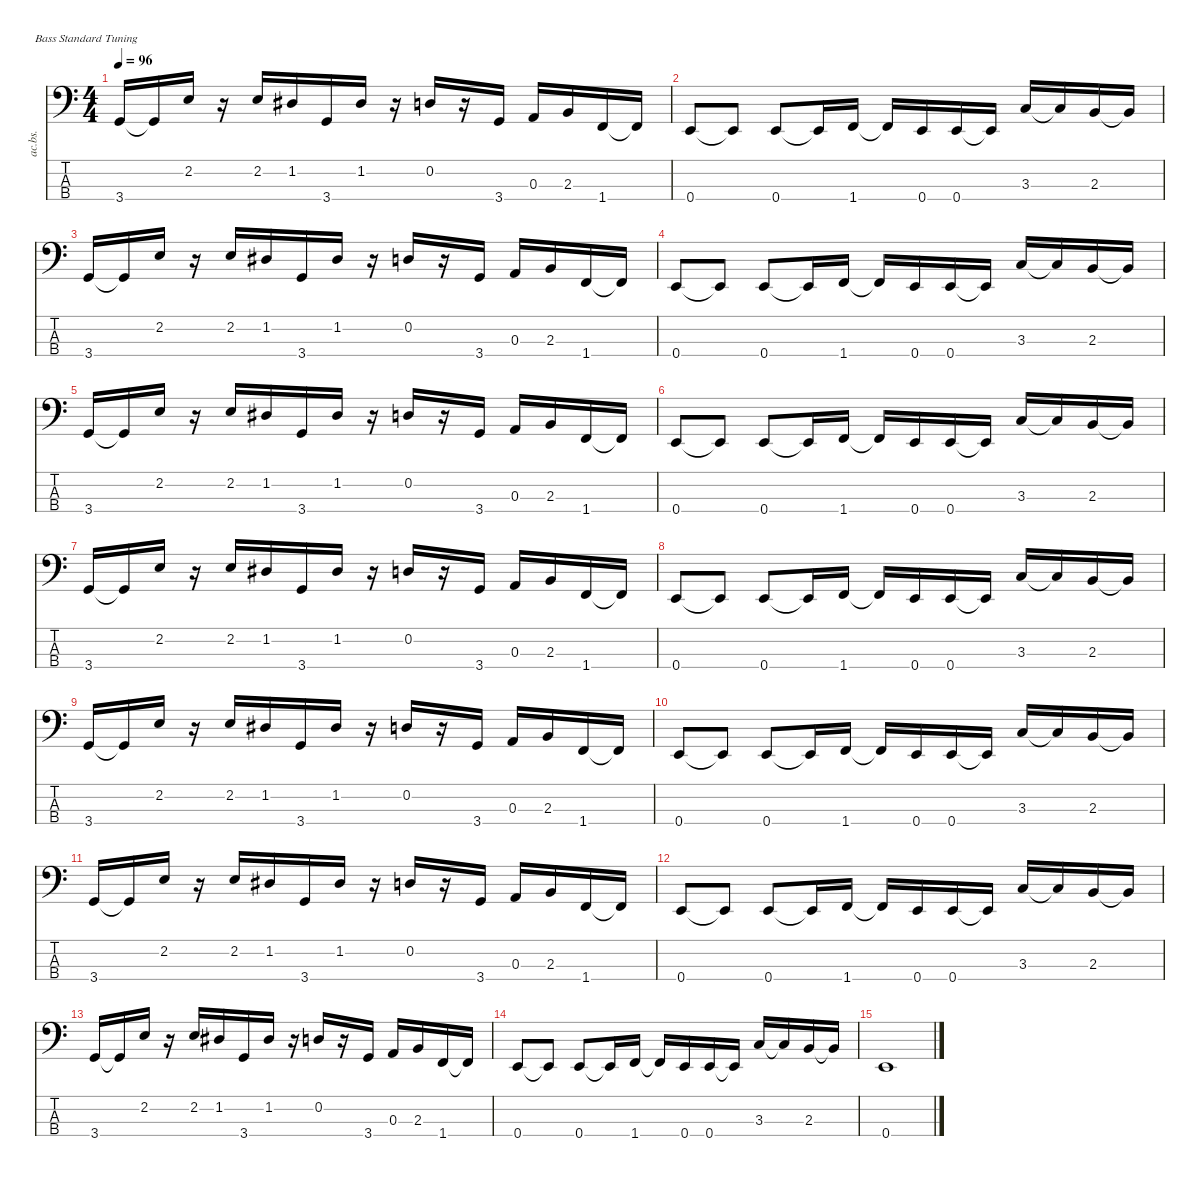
\defaultSystemsLayout 4
\hideDynamics
\bracketExtendMode nobrackets
\otherSystemsTrackNameOrientation horizontal
\track ("Acoustic Bass" "ac.bs.") {instrument acousticbass}
\staff {score tabs}
\tuning (G2 D2 A1 E1)
\ts (4 4)
\tempo 96
\clef f4
\ks c
3.4.16{dy mf beam Up} 3.4{t}.16{beam Up} 2.2.16{beam Up} r.16{beam Up} 2.2.16{beam Up} 1.2{acc #}.16{beam Up} 3.4.16{beam Up} 1.2{acc #}.16{beam Up} r.16{beam Up} 0.2.16{beam Up} r.16{beam Up} 3.4.16{beam Up} 0.3.16{beam Up} 2.3.16{beam Up} 1.4.16{beam Up} 1.4{t}.16{beam Up} |
0.4.8{beam Up} 0.4{t}.8{beam Up} 0.4.8{beam Up} 0.4{t}.16{beam Up} 1.4.16{beam Up} 1.4{t}.16{beam Up} 0.4.16{beam Up} 0.4.16{beam Up} 0.4{t}.16{beam Up} 3.3.16{beam Up} 3.3{t}.16{beam Up} 2.3.16{beam Up} 2.3{t}.16{beam Up} |
3.4.16{beam Up} 3.4{t}.16{beam Up} 2.2.16{beam Up} r.16{beam Up} 2.2.16{beam Up} 1.2{acc #}.16{beam Up} 3.4.16{beam Up} 1.2{acc #}.16{beam Up} r.16{beam Up} 0.2.16{beam Up} r.16{beam Up} 3.4.16{beam Up} 0.3.16{beam Up} 2.3.16{beam Up} 1.4.16{beam Up} 1.4{t}.16{beam Up} |
0.4.8{beam Up} 0.4{t}.8{beam Up} 0.4.8{beam Up} 0.4{t}.16{beam Up} 1.4.16{beam Up} 1.4{t}.16{beam Up} 0.4.16{beam Up} 0.4.16{beam Up} 0.4{t}.16{beam Up} 3.3.16{beam Up} 3.3{t}.16{beam Up} 2.3.16{beam Up} 2.3{t}.16{beam Up} |
3.4.16{beam Up} 3.4{t}.16{beam Up} 2.2.16{beam Up} r.16{beam Up} 2.2.16{beam Up} 1.2{acc #}.16{beam Up} 3.4.16{beam Up} 1.2{acc #}.16{beam Up} r.16{beam Up} 0.2.16{beam Up} r.16{beam Up} 3.4.16{beam Up} 0.3.16{beam Up} 2.3.16{beam Up} 1.4.16{beam Up} 1.4{t}.16{beam Up} |
0.4.8{beam Up} 0.4{t}.8{beam Up} 0.4.8{beam Up} 0.4{t}.16{beam Up} 1.4.16{beam Up} 1.4{t}.16{beam Up} 0.4.16{beam Up} 0.4.16{beam Up} 0.4{t}.16{beam Up} 3.3.16{beam Up} 3.3{t}.16{beam Up} 2.3.16{beam Up} 2.3{t}.16{beam Up} |
3.4.16{beam Up} 3.4{t}.16{beam Up} 2.2.16{beam Up} r.16{beam Up} 2.2.16{beam Up} 1.2{acc #}.16{beam Up} 3.4.16{beam Up} 1.2{acc #}.16{beam Up} r.16{beam Up} 0.2.16{beam Up} r.16{beam Up} 3.4.16{beam Up} 0.3.16{beam Up} 2.3.16{beam Up} 1.4.16{beam Up} 1.4{t}.16{beam Up} |
0.4.8{beam Up} 0.4{t}.8{beam Up} 0.4.8{beam Up} 0.4{t}.16{beam Up} 1.4.16{beam Up} 1.4{t}.16{beam Up} 0.4.16{beam Up} 0.4.16{beam Up} 0.4{t}.16{beam Up} 3.3.16{beam Up} 3.3{t}.16{beam Up} 2.3.16{beam Up} 2.3{t}.16{beam Up} |
3.4.16{beam Up} 3.4{t}.16{beam Up} 2.2.16{beam Up} r.16{beam Up} 2.2.16{beam Up} 1.2{acc #}.16{beam Up} 3.4.16{beam Up} 1.2{acc #}.16{beam Up} r.16{beam Up} 0.2.16{beam Up} r.16{beam Up} 3.4.16{beam Up} 0.3.16{beam Up} 2.3.16{beam Up} 1.4.16{beam Up} 1.4{t}.16{beam Up} |
0.4.8{beam Up} 0.4{t}.8{beam Up} 0.4.8{beam Up} 0.4{t}.16{beam Up} 1.4.16{beam Up} 1.4{t}.16{beam Up} 0.4.16{beam Up} 0.4.16{beam Up} 0.4{t}.16{beam Up} 3.3.16{beam Up} 3.3{t}.16{beam Up} 2.3.16{beam Up} 2.3{t}.16{beam Up} |
3.4.16{beam Up} 3.4{t}.16{beam Up} 2.2.16{beam Up} r.16{beam Up} 2.2.16{beam Up} 1.2{acc #}.16{beam Up} 3.4.16{beam Up} 1.2{acc #}.16{beam Up} r.16{beam Up} 0.2.16{beam Up} r.16{beam Up} 3.4.16{beam Up} 0.3.16{beam Up} 2.3.16{beam Up} 1.4.16{beam Up} 1.4{t}.16{beam Up} |
0.4.8{beam Up} 0.4{t}.8{beam Up} 0.4.8{beam Up} 0.4{t}.16{beam Up} 1.4.16{beam Up} 1.4{t}.16{beam Up} 0.4.16{beam Up} 0.4.16{beam Up} 0.4{t}.16{beam Up} 3.3.16{beam Up} 3.3{t}.16{beam Up} 2.3.16{beam Up} 2.3{t}.16{beam Up} |
3.4.16{beam Up} 3.4{t}.16{beam Up} 2.2.16{beam Up} r.16{beam Up} 2.2.16{beam Up} 1.2{acc #}.16{beam Up} 3.4.16{beam Up} 1.2{acc #}.16{beam Up} r.16{beam Up} 0.2.16{beam Up} r.16{beam Up} 3.4.16{beam Up} 0.3.16{beam Up} 2.3.16{beam Up} 1.4.16{beam Up} 1.4{t}.16{beam Up} |
0.4.8{beam Up} 0.4{t}.8{beam Up} 0.4.8{beam Up} 0.4{t}.16{beam Up} 1.4.16{beam Up} 1.4{t}.16{beam Up} 0.4.16{beam Up} 0.4.16{beam Up} 0.4{t}.16{beam Up} 3.3.16{beam Up} 3.3{t}.16{beam Up} 2.3.16{beam Up} 2.3{t}.16{beam Up} |
0.4.1{beam Up}
